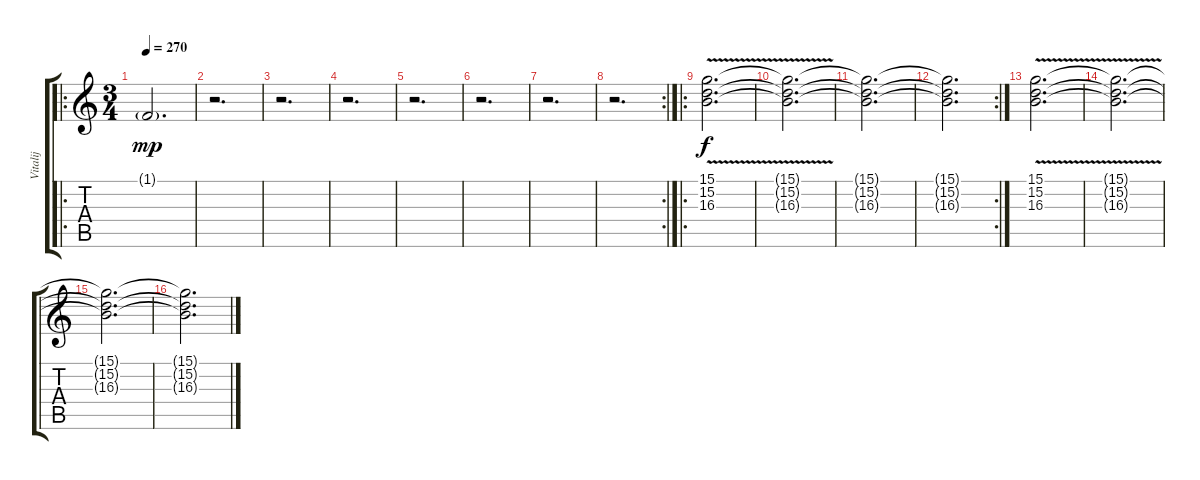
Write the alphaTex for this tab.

\track ("Vitalij" "Vitalij") {instrument electricgrandpiano}
\staff {score tabs}
\tuning (E4 B3 G3 D3 A2 E2) {hide}
\ro
\ts (3 4)
\tempo 270
\clef g2
\ks c
1.1{g}.2{d dy mp} |
r.2{d} |
r.2{d} |
r.2{d} |
r.2{d} |
r.2{d} |
r.2{d} |
\rc 2
r.2{d} |
\ro
(15.1{v} 15.2 16.3).2{d dy f} |
(15.1{t} 15.2{t} 16.3{t}).2{d} |
(15.1{t} 15.2{t} 16.3{t}).2{d} |
\rc 2
(15.1{t} 15.2{t} 16.3{t}).2{d} |
(15.1{v} 15.2 16.3{v}).2{d} |
(15.1{t} 15.2{t} 16.3{t}).2{d} |
(15.1{t} 15.2{t} 16.3{t}).2{d} |
(15.1{t} 15.2{t} 16.3{t}).2{d}
